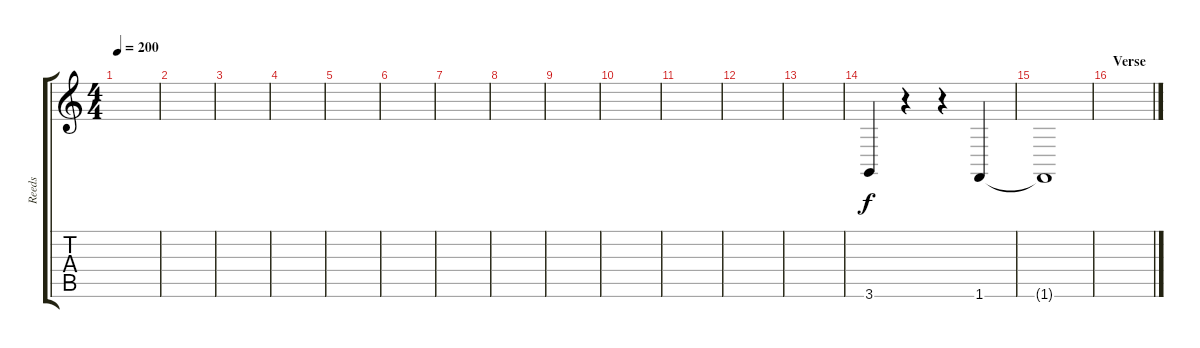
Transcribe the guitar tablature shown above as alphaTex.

\track ("Reeds" "Reeds") {instrument baritonesax}
\staff {score tabs}
\tuning (E4 B3 G3 D3 A2 E2) {hide}
\ts (4 4)
\tempo 200
\clef g2
\ks c
|
|
|
|
|
|
|
|
|
|
|
|
|
3.6.4 r.4 r.4 1.6.4 |
1.6{t}.1 |
\section ("" "Verse")
